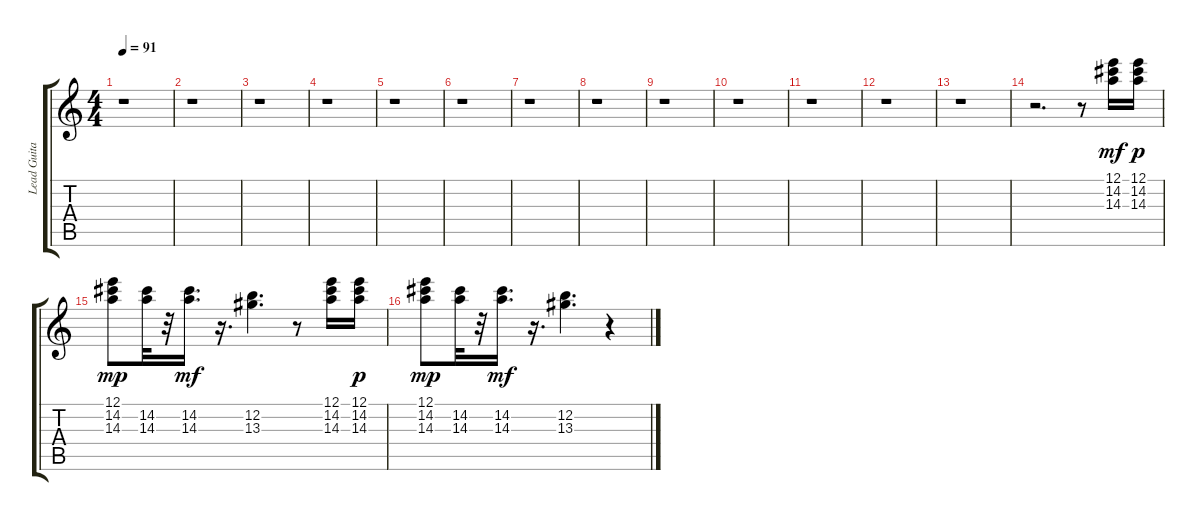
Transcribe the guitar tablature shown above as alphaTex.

\track ("Lead Guitar" "Lead Guita") {instrument electricguitarjazz}
\staff {score tabs}
\tuning (E4 B3 G3 D3 A2 E2) {hide}
\ts (4 4)
\tempo 91
\clef g2
\ks c
r.1{dy f} |
r.1 |
r.1 |
r.1 |
r.1 |
r.1 |
r.1 |
r.1 |
r.1 |
r.1 |
r.1 |
r.1 |
r.1 |
r.2{d} r.8 (12.1 14.2 14.3).16{dy mf} (12.1 14.2 14.3).16{dy p} |
(12.1 14.2 14.3).8{dy mp} (14.2 14.3).32 r.32 (14.2 14.3).16{d dy mf} r.16{d} (12.2 13.3).4{d} r.8 (12.1 14.2 14.3).16 (12.1 14.2 14.3).16{dy p} |
(12.1 14.2 14.3).8{dy mp} (14.2 14.3).32 r.32 (14.2 14.3).16{d dy mf} r.16{d} (12.2 13.3).4{d} r.4
